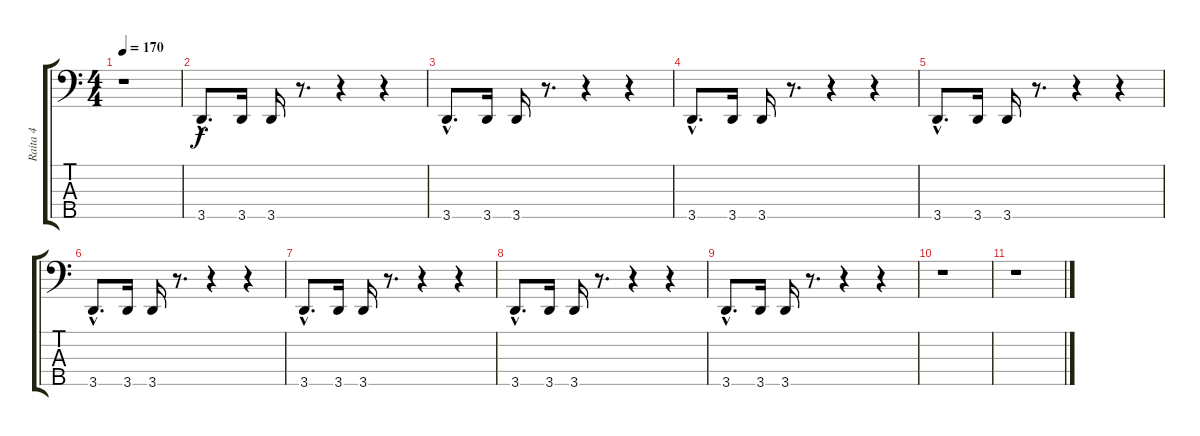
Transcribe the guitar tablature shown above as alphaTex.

\track ("Raita 4" "Raita 4") {instrument electricbassfinger}
\staff {score tabs}
\tuning (G2 D2 A1 E1 B0) {hide}
\ts (4 4)
\tempo 170
\clef f4
\ks c
r.1{dy f} |
3.5{hac}.8{d} 3.5.16 3.5.16 r.8{d} r.4 r.4 |
3.5{hac}.8{d} 3.5.16 3.5.16 r.8{d} r.4 r.4 |
3.5{hac}.8{d} 3.5.16 3.5.16 r.8{d} r.4 r.4 |
3.5{hac}.8{d} 3.5.16 3.5.16 r.8{d} r.4 r.4 |
3.5{hac}.8{d} 3.5.16 3.5.16 r.8{d} r.4 r.4 |
3.5{hac}.8{d} 3.5.16 3.5.16 r.8{d} r.4 r.4 |
3.5{hac}.8{d} 3.5.16 3.5.16 r.8{d} r.4 r.4 |
3.5{hac}.8{d} 3.5.16 3.5.16 r.8{d} r.4 r.4 |
r.1 |
r.1
